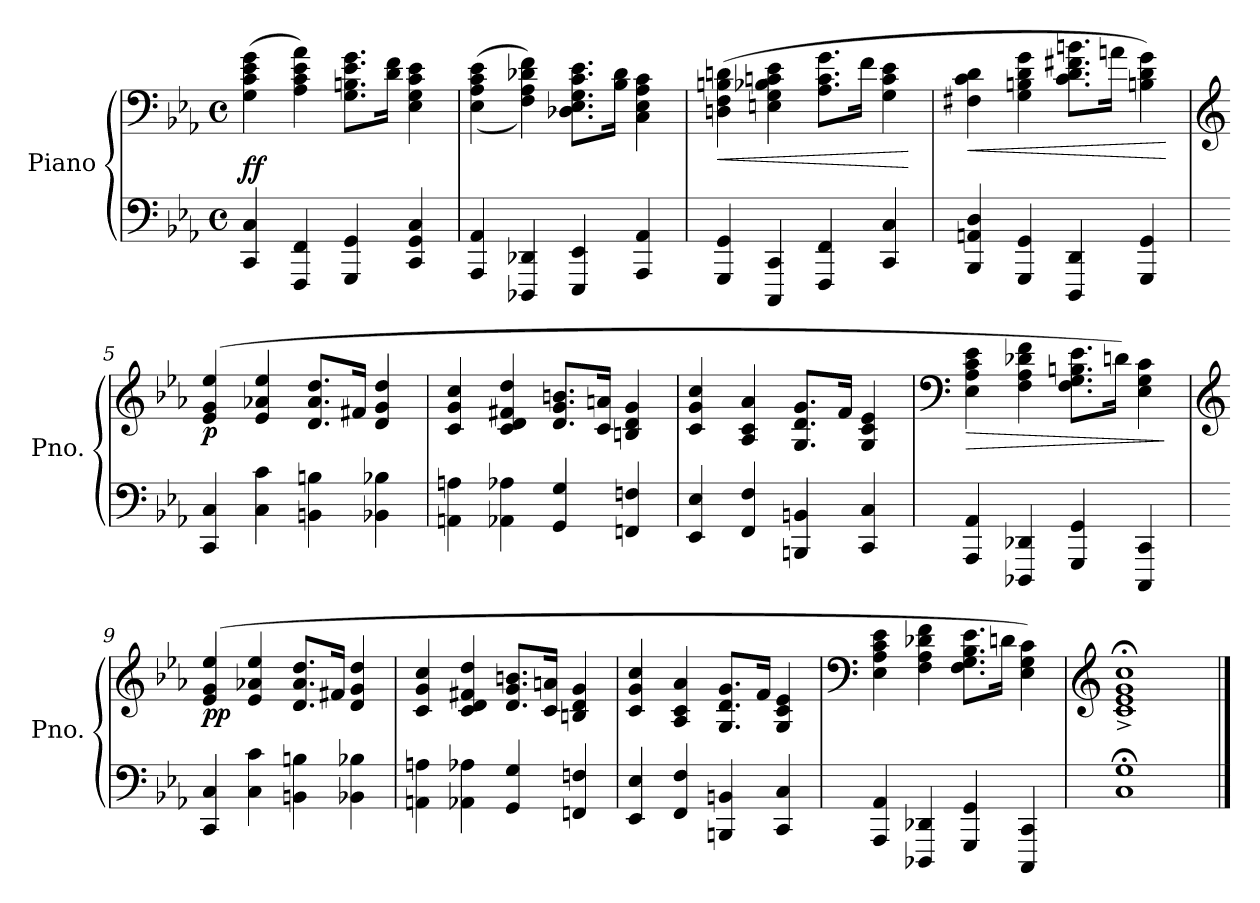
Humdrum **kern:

**kern	**kern	**dynam
*part1	*part1	*part1
*staff2	*staff1	*staff1/2
*I"Piano	*	*
*I'Pno.	*	*
*clefF4	*clefF4	*
*k[b-e-a-]	*k[b-e-a-]	*
*M4/4	*M4/4	*
*met(c)	*met(c)	*
*MM45	*MM45	*
=1	=1	=1
!	!	!LO:DY:a=2
4CC/ 4C/	(4G\ 4c\ 4e-\ 4g\	ff
4FFF/ 4FF/	4A-\ 4c\ 4e-\ 4a-\)	.
4GGG/ 4GG/	8.G\ 8.Bn\ 8.e-\ 8.g\L	.
.	16d\ 16f\Jk	.
4CC/ 4GG/ 4C/	4E-\ 4G\ 4c\ 4e-\	.
=2	=2	=2
4AAA-/ 4AA-/	((4E-\ 4A-\ 4c\ 4e-\	.
4DDD-X/ 4DD-X/	4F\ 4A-\ 4d-X\ 4f\))	.
4EEE-/ 4EE-/	8.D-X\ 8.E-\ 8.G\ 8.c\ 8.e-\L	.
.	16B-\ 16d-\Jk	.
4AAA-/ 4AA-/	4C\ 4E-\ 4A-\ 4c\	.
=3	=3	=3
!	!	!LO:HP:b
4GGG/ 4GG/	(4Dn\ 4F\ 4Bn\ 4dn\	<
4CCC/ 4CC/	4En\ 4G\ 4B-X\ 4cn\ 4e-\	.
4FFF/ 4FF/	8.A-\ 8.c\ 8.g\L	.
.	16f\Jk	.
4CC/ 4C/	4G\ 4c\ 4e-\	.
.	.	[
=4	=4	=4
!	!	!LO:HP:b
4BBB-/ 4AAn/ 4D/	4F#X\ 4c\ 4d\	<
4GGG/ 4GG/	4G\ 4Bn\ 4d\ 4g\	.
4DDD/ 4DD/	8.c\ 8.d\ 8.f#X\ 8.bn\L	.
.	16an\Jk	.
4GGG/ 4GG/	4Bn\ 4d\ 4g\)	.
.	.	[
!!LO:LB:g=z
=5	=5	=5
*	*clefG2	*
!	!	!LO:DY:b
4CC/ 4C/	(4e-/ 4g/ 4ee-/	p
4C\ 4c\	4e-/ 4a-X/ 4ee-/	.
4BBn\ 4Bn\	8.d/ 8.a-/ 8.dd/L	.
.	16f#X/Jk	.
4BB-X\ 4B-X\	4d/ 4g/ 4dd/	.
=6	=6	=6
4AAn\ 4An\	4c/ 4g/ 4cc/	.
4AA-X\ 4A-X\	4c/ 4d/ 4f#X/ 4dd/	.
4GG/ 4G/	8.d/ 8.g/ 8.bn/L	.
.	16c/ 16an/Jk	.
4FFn/ 4Fn/	4Bn/ 4d/ 4g/	.
=7	=7	=7
4EE-/ 4E-/	4c/ 4g/ 4cc/	.
4FF/ 4F/	4A-/ 4c/ 4a-/	.
4BBBn/ 4BBn/	8.G/ 8.d/ 8.g/L	.
.	16f/Jk	.
4CC/ 4C/	4G/ 4c/ 4e-/	.
=8	=8	=8
*	*clefF4	*
!	!	!LO:HP:b
4AAA-/ 4AA-/	4E-\ 4A-\ 4c\ 4e-\	>
4DDD-X/ 4DD-X/	4F\ 4A-\ 4d-X\ 4f\	.
4GGG/ 4GG/	8.F\ 8.G\ 8.Bn\ 8.e-\L	.
.	16dn\Jk)	.
4CCC/ 4CC/	4E-\ 4G\ 4c\	.
.	.	]
!!LO:LB:g=z
=9	=9	=9
*	*clefG2	*
!	!	!LO:DY:b
4CC/ 4C/	(4e-/ 4g/ 4ee-/	pp
4C\ 4c\	4e-/ 4a-X/ 4ee-/	.
4BBn\ 4Bn\	8.d/ 8.a-/ 8.dd/L	.
.	16f#X/Jk	.
4BB-X\ 4B-X\	4d/ 4g/ 4dd/	.
=10	=10	=10
4AAn\ 4An\	4c/ 4g/ 4cc/	.
4AA-X\ 4A-X\	4c/ 4d/ 4f#X/ 4dd/	.
4GG/ 4G/	8.d/ 8.g/ 8.bn/L	.
.	16c/ 16an/Jk	.
4FFn/ 4Fn/	4Bn/ 4d/ 4g/	.
=11	=11	=11
4EE-/ 4E-/	4c/ 4g/ 4cc/	.
4FF/ 4F/	4A-/ 4c/ 4a-/	.
4BBBn/ 4BBn/	8.G/ 8.d/ 8.g/L	.
.	16f/Jk	.
4CC/ 4C/	4G/ 4c/ 4e-/	.
=12	=12	=12
*	*clefF4	*
4AAA-/ 4AA-/	4E-\ 4A-\ 4c\ 4e-\	.
4DDD-X/ 4DD-X/	4F\ 4A-\ 4d-X\ 4f\	.
4GGG/ 4GG/	8.F\ 8.G\ 8.B-\ 8.e-\L	.
.	16dn\Jk	.
4CCC/ 4CC/	4E-\ 4G\ 4c\)	.
=13	=13	=13
*	*clefG2	*
1C;< 1G;<	1c;<^ 1e-;<^ 1g;<^ 1cc;<^	.
==	==	==
*-	*-	*-
